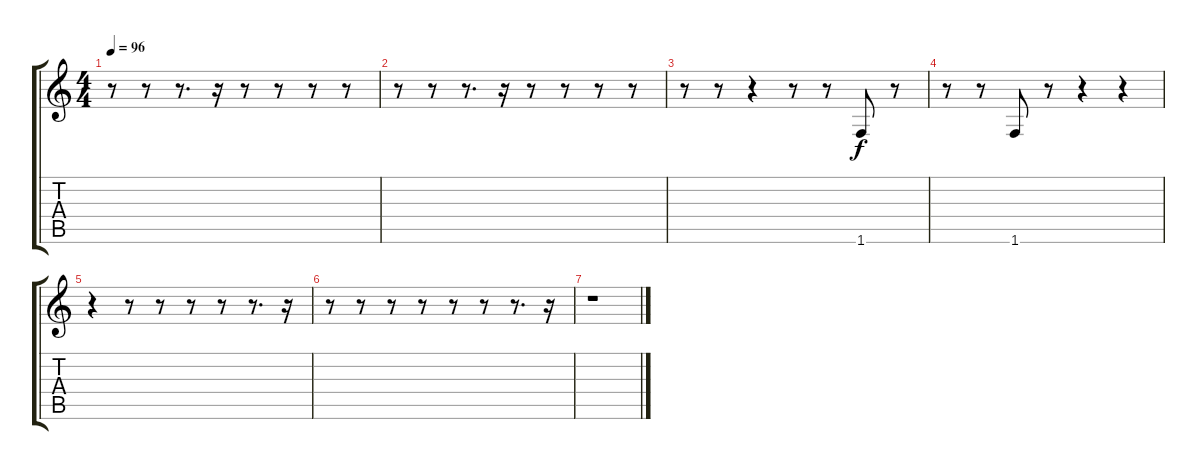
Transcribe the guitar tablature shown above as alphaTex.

\track "" {instrument electricbassfinger}
\staff {score tabs}
\tuning (E4 B3 G3 D3 A2 E2) {hide}
\ts (4 4)
\tempo 96
\clef g2
\ks c
r.8{dy f} r.8 r.8{d} r.16 r.8 r.8 r.8 r.8 |
r.8 r.8 r.8{d} r.16 r.8 r.8 r.8 r.8 |
r.8 r.8 r.4 r.8 r.8 1.6.8 r.8 |
r.8 r.8 1.6.8 r.8 r.4 r.4 |
r.4 r.8 r.8 r.8 r.8 r.8{d} r.16 |
r.8 r.8 r.8 r.8 r.8 r.8 r.8{d} r.16 |
r.1
